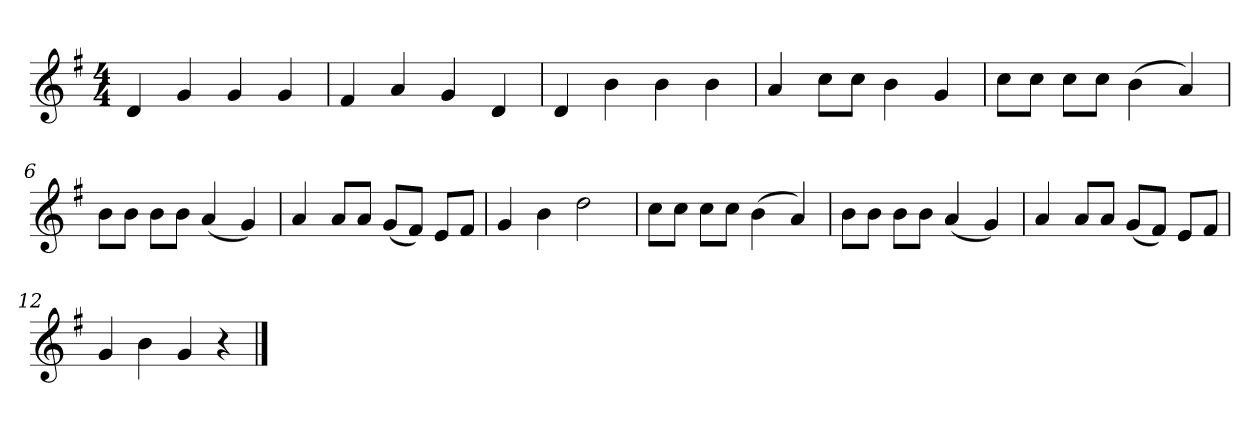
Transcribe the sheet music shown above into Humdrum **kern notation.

**kern
*part1
*staff1
*k[f#]
*M4/4
*MM120
=1
4d
4g
4g
4g
=2
4f#
4a
4g
4d
=3
4d
4b
4b
4b
=4
4a
8ccL
8ccJ
4b
4g
=5
8ccL
8ccJ
8ccL
8ccJ
(4b
4a)
=6
8bL
8bJ
8bL
8bJ
(4a
4g)
=7
4a
8aL
8aJ
(8gL
8f#J)
8eL
8f#J
=8
4g
4b
2dd
=9
8ccL
8ccJ
8ccL
8ccJ
(4b
4a)
=10
8bL
8bJ
8bL
8bJ
(4a
4g)
=11
4a
8aL
8aJ
(8gL
8f#J)
8eL
8f#J
=12
4g
4b
4g
4r
==
*-
